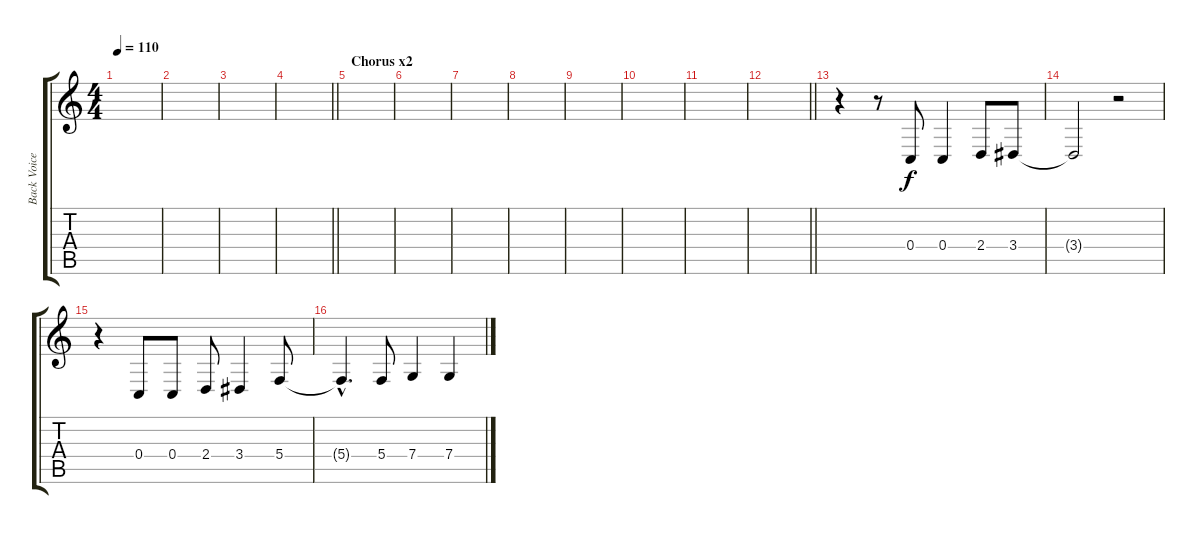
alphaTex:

\track ("Back Voices" "Back Voice") {instrument choiraahs}
\staff {score tabs}
\tuning (D4 A3 F3 C3 G2 C2) {hide}
\ts (4 4)
\tempo 110
\clef g2
\ks c
|
|
|
\barLineRight lightlight
|
\section ("" "Chorus x2")
|
|
|
|
|
|
|
\barLineRight lightlight
|
r.4 r.8 0.4.8 0.4.4 2.4.8 3.4.8 |
3.4{t}.2 r.2 |
r.4 0.4.8 0.4.8 2.4.8 3.4.4 5.4.8 |
5.4{hac t}.4{d} 5.4.8 7.4.4 7.4.4
